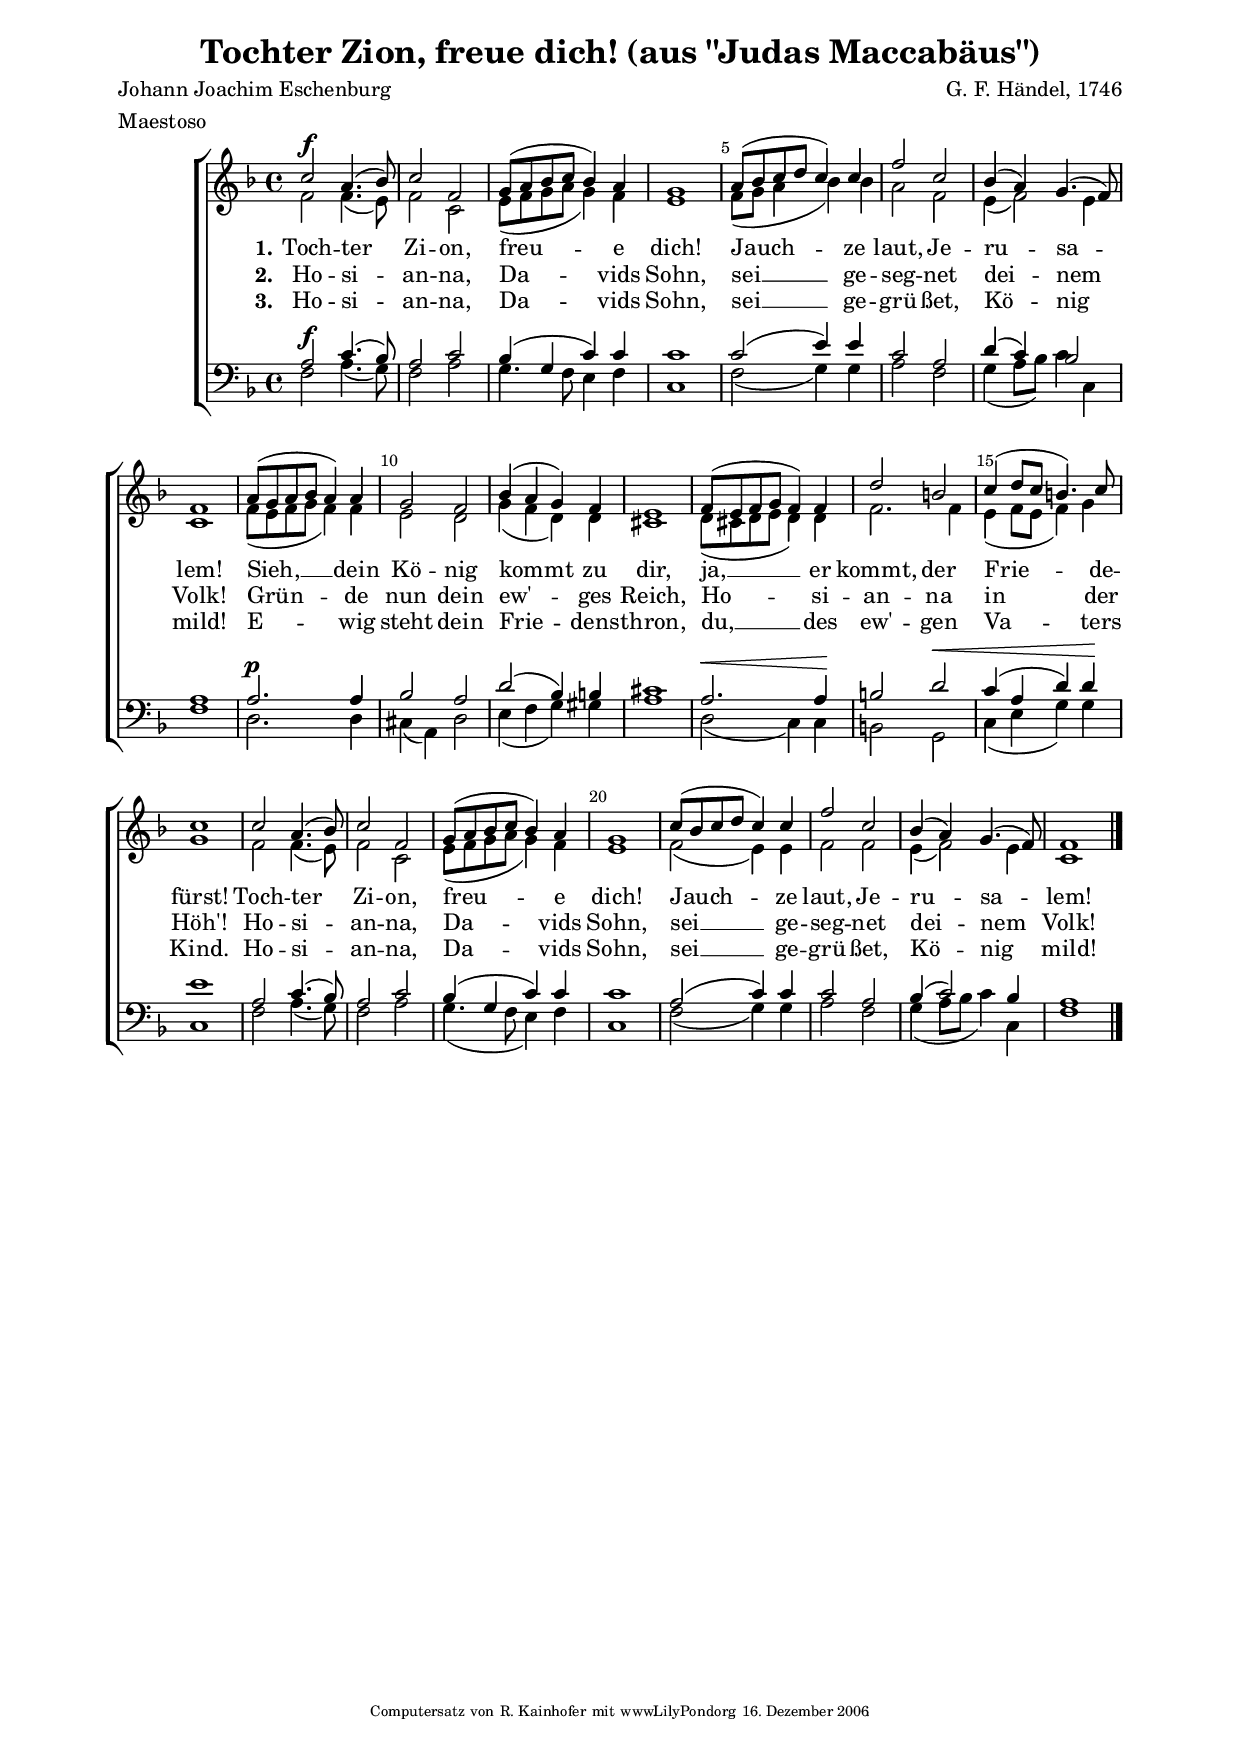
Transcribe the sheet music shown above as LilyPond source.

%lilypond input for Deck the Hall


\version "2.7.40"
#(set-default-paper-size "a4")
#(set-global-staff-size 18)

\header {
  title = "Tochter Zion, freue dich! (aus \"Judas Maccabäus\")"
  composer = "G. F. Händel, 1746"
  poet = "Johann Joachim Eschenburg"
  meter = "Maestoso"

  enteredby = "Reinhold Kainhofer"
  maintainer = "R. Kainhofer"
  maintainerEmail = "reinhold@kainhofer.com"
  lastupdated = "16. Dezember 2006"

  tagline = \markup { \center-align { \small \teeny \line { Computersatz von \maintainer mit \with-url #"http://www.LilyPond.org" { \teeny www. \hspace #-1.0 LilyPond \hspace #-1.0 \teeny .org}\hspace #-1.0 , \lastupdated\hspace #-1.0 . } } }
}

\paper {
	between-system-space = 0.3\cm
	between-system-padding = 0.3\cm
	after-title-space = 0.05\cm
% 	ragged-bottom = ##f
% 	ragged-last-bottom = ##t
	left-margin = 2\cm
	line-width = 17\cm
}

\include "deutsch.ly"

ScoreSettings = {%
%	\set Staff.midiInstrument = "acoustic grand"
	\set Score.skipBars = ##t
% left-align all rehearsal marks
% 	\override Score.RehearsalMark #'self-alignment-X = #-1
% 	\override Score.RehearsalMark #'padding = #2.8
% 	\override Score.RehearsalMark #'font-size = #1
% 	\override Score.RehearsalMark #'font-shape = #'italic
	\override Score.BarNumber  #'break-visibility = #end-of-line-invisible
	\set Score.barNumberVisibility = #(every-nth-bar-number-visible 5)
}

GlobalSettings = \notemode
{	
	\key f \major
% 	\autoBeamOff
	\revert Rest #'direction
	\revert MultiMeasureRest #'staff-position
	\time 4/4
}


sopMusic = \relative c'' {
  c2\f a4.( b8) | c2 f,2 | g8( a b c b4) a | g1 | a8( b c d c4) c | f2 c |
  b4( a) g4.( f8) | f1 | a8( g a b a4) a | g2 f | b4( a g) f | e1 | f8( e f g f4) f | 
  d'2 h2 | c4( d8 c h4.) c8 | c1 | c2 a4.( b8) | c2 f, | g8( a b c b4) a | g1 |
  c8( b c d c4) c | f2 c | b4( a) g4.( f8) f1 \bar"|."
}

altoMusic = \relative c' {
  f2 f4.( e8) | f2 c | e8( f g a g4) f | e1 | f8( g a4 b) b | a2 f |
  e4( f2) e4 | c1 | f8( e f g f4) f | e2 d | g4( f d) d | cis1 | d8( cis d e d4) d |
  f2. f4 | e4( f8 e f4) g | g1 | f2 f4.( e8) | f2 c | e8( f g a g4) f | e1 |
  f2( e4) e | f2 f | e4( f2) e4 | c1 \bar"|."
}

tenorMusic = \relative c' {
  a2\f c4.( b8) | a2 c | b4( g c) c | c1 | c2( e4) e | c2 a |
  d4( c) b2 | a1 | a2.\p a4 | b2 a | d( b4) h | cis1 | a2.\< a4\! |
  h2 d\< | c4( a d) d\! | e1 | a,2 c4.( b8) | a2 c | b4( g c) c | c1 |
  a2( c4) c | c2 a | b4( c2) b4 | a1 \bar"|."
}

bassMusic = \relative c {
  f2 a4.( g8) | f2 a | g4. f8 e4) f | c1 | f2( g4) g | a2 f |
  g4( a8 b) c4 c, | f1 | d2. d4 | cis4( a) d2 | e4( f g) gis | a1 | d,2( c4) c |
  h2 g | c4( e g) g | c,1 | f2 a4.( g8) f2 a | g4.( f8 e4) f | c1 |
  f2( g4) g | a2 f | g4( a8 b c4) c, | f1 \bar"|."
}

VerseI = \lyricmode
{	
  \set stanza = "1."
  Toch -- ter Zi -- on, freu -- e dich! Jauch -- ze laut, Je -- 
  ru -- sa -- lem! Sieh, __ dein Kö -- nig kommt zu dir, ja, __ er
  kommt, der Frie -- de -- fürst! Toch -- ter Zi -- on, freu -- e dich!
  Jauch -- ze laut, Je -- ru -- sa -- lem!
}

VerseII = \lyricmode
{
  \set stanza = "2."
  Ho -- si -- an -- na, Da -- vids Sohn, sei __ ge -- seg -- net
  dei -- nem Volk! Grün -- de nun dein ew' -- ges Reich, Ho -- si -- 
  an -- na in der Höh'! Ho -- si -- an -- na, Da -- vids Sohn,
  sei __ ge -- seg -- net dei -- nem Volk!
}

VerseIII = \lyricmode
{
  \set stanza = "3."
  Ho -- si -- an -- na, Da -- vids Sohn, sei __ ge -- grü -- ßet,
  Kö -- nig mild! E -- wig steht dein Frie -- dens -- thron, du, __ des
  ew' -- gen Va -- ters Kind. Ho -- si -- an -- na, Da -- vids Sohn,
  sei __ ge -- grü -- ßet, Kö -- nig mild!
}

\score {
	\context ChoirStaff <<
		\ScoreSettings
		\context Staff = women <<
			\dynamicUp
			\context Voice = sopranos { \voiceOne << \GlobalSettings \dynamicUp\sopMusic >> }
			\context Voice = altos { \voiceTwo << \GlobalSettings \dynamicUp\altoMusic >> }
		>>

		\context Lyrics = verseI \lyricsto sopranos \VerseI
		\context Lyrics = verseII \lyricsto sopranos \VerseII
		\context Lyrics = verseIII \lyricsto sopranos \VerseIII

		\context Staff = men <<
			\clef bass
			\dynamicDown
			\context Voice = tenors { \voiceOne <<\GlobalSettings \dynamicUp\tenorMusic >> }
			\context Voice = basses { \voiceTwo <<\GlobalSettings \dynamicDown\bassMusic >> }
		>>
	>>


	\layout {
% 		\context {
% 			\Lyrics
% 			\override VerticalAxisGroup #'minimum-Y-extent = #'(-1 . 1)
% 		}
% 		\context { 
% 			\Staff
% 			\override VerticalAxisGroup #'minimum-Y-extent = #'(-0 . 0)
% 		}
	}

	\midi {
% 		\tempo 4 = 120
% 		\context {
% 			\ChoirStaff
% 			\accepts Dynamics
% 		}
	}
}
